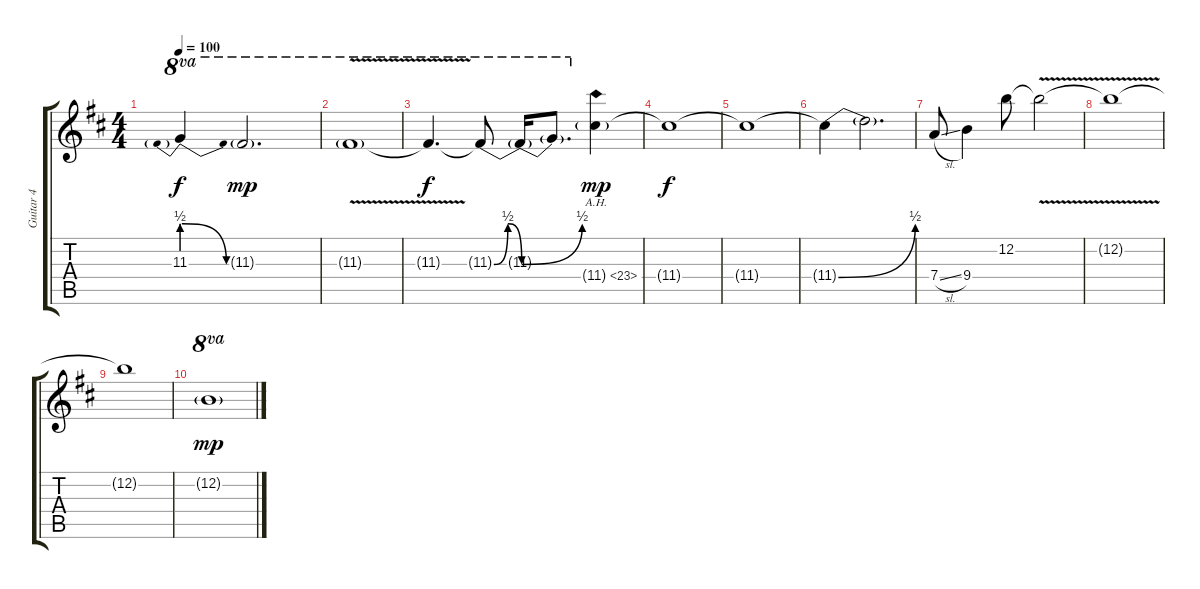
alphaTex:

\track ("Guitar 4" "Guitar 4") {instrument distortionguitar}
\staff {score tabs}
\tuning (E4 B3 G3 D3 A2 D2) {hide}
\ts (4 4)
\tempo 100
\clef g2
\ks d
11.3{be (prebendrelease 0 2 60 0) t}.4{ot 8va dy f} 11.3{g}.2{d ot 8va dy mp} |
11.3{v g}.1{ot 8va} |
11.3{t}.4{d ot 8va dy f} 11.3{be (bendrelease 0 0 30 2 30 2 60 0) t}.8{ot 8va} 11.3{be (bend 0 0 60 2) t}.16{ot 8va} 11.3{t}.8{d ot 8va} 11.4{ah 12 g}.4{dy mp} |
11.4{t}.1{dy f} |
11.4{t}.1 |
11.4{be (bend 0 0 60 2) t}.4 11.4{t}.2{d} |
7.4{sl}.8 9.4.4 12.2.8 12.2{v t}.2 |
12.2{t}.1 |
12.2{t}.1 |
12.2{g}.1{ot 8va dy mp}
